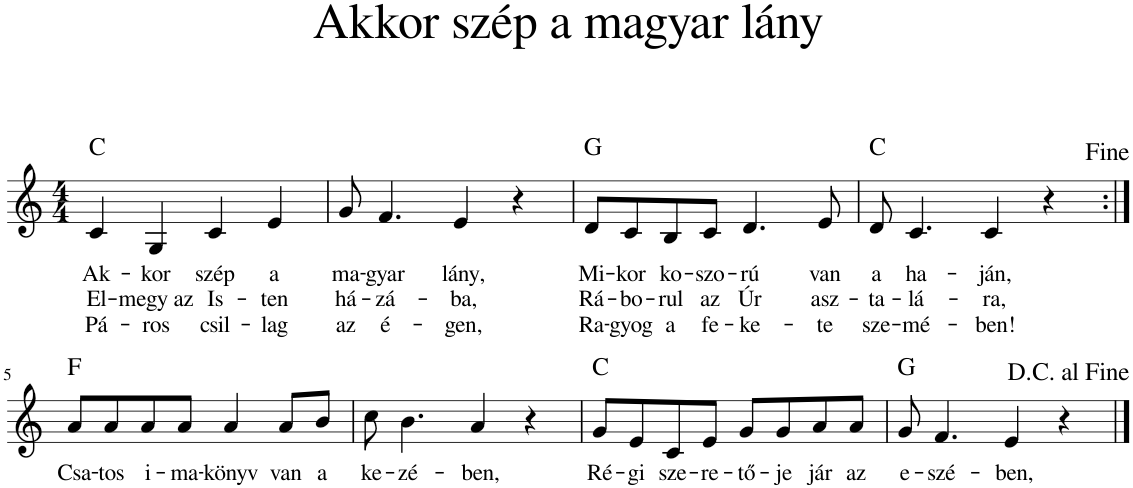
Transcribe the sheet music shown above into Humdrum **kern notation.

**kern	**text	**text	**text	**harte
*part1	*part1	*part1	*part1	*part1
*staff1	*staff1	*staff1	*staff1	*
*I"Piano	*	*	*	*
*I'Pno.	*	*	*	*
*clefG2	*	*	*	*
*k[]	*	*	*	*
*M4/4	*	*	*	*
=1	=1	=1	=1	=1
!	!LO:LY:b	!LO:LY:b	!LO:LY:b	!
4c/	Ak-	El-	Pá-	C:maj
!	!LO:LY:b	!LO:LY:b	!LO:LY:b	!
4G/	-kor	-megy az	-ros	.
!	!LO:LY:b	!LO:LY:b	!LO:LY:b	!
4c/	szép	Is-	csil-	.
!	!LO:LY:b	!LO:LY:b	!LO:LY:b	!
4e/	a	-ten	-lag	.
=2	=2	=2	=2	=2
!	!LO:LY:b	!LO:LY:b	!LO:LY:b	!
8g/	ma-	há-	az	.
!	!LO:LY:b	!LO:LY:b	!LO:LY:b	!
4.f/	-gyar	-zá-	é-	.
!	!LO:LY:b	!LO:LY:b	!LO:LY:b	!
4e/	lány,	-ba,	-gen,	.
4r	.	.	.	.
=3	=3	=3	=3	=3
!	!LO:LY:b	!LO:LY:b	!LO:LY:b	!
8d/L	Mi-	Rá-	Ra-	G:maj
!	!LO:LY:b	!LO:LY:b	!LO:LY:b	!
8c/	-kor	-bo-	-gyog	.
!	!LO:LY:b	!LO:LY:b	!LO:LY:b	!
8B/	ko-	-rul	a	.
!	!LO:LY:b	!LO:LY:b	!LO:LY:b	!
8c/J	-szo-	az	fe-	.
!	!LO:LY:b	!LO:LY:b	!LO:LY:b	!
4.d/	-rú	Úr	-ke-	.
!	!LO:LY:b	!LO:LY:b	!LO:LY:b	!
8e/	van	asz-	-te	.
=4	=4	=4	=4	=4
!	!LO:LY:b	!LO:LY:b	!LO:LY:b	!
8d/	a	-ta-	sze-	C:maj
!	!LO:LY:b	!LO:LY:b	!LO:LY:b	!
4.c/	ha-	-lá-	-mé-	.
!	!LO:LY:b	!LO:LY:b	!LO:LY:b	!
4c/	-ján,	-ra,	-ben!	.
4r	.	.	.	.
!!LO:LB:g=z
=5:|!	=5:|!	=5:|!	=5:|!	=5:|!
!	!LO:LY:b	!	!	!
8a/L	Csa-	.	.	F:maj
!	!LO:LY:b	!	!	!
8a/	-tos	.	.	.
!	!LO:LY:b	!	!	!
8a/	i-	.	.	.
!	!LO:LY:b	!	!	!
8a/J	-ma-	.	.	.
!	!LO:LY:b	!	!	!
4a/	-könyv	.	.	.
!	!LO:LY:b	!	!	!
8a/L	van	.	.	.
!	!LO:LY:b	!	!	!
8b/J	a	.	.	.
=6	=6	=6	=6	=6
!	!LO:LY:b	!	!	!
8cc\	ke-	.	.	.
!	!LO:LY:b	!	!	!
4.b\	-zé-	.	.	.
!	!LO:LY:b	!	!	!
4a/	-ben,	.	.	.
4r	.	.	.	.
=7	=7	=7	=7	=7
!	!LO:LY:b	!	!	!
8g/L	Ré-	.	.	C:maj
!	!LO:LY:b	!	!	!
8e/	-gi	.	.	.
!	!LO:LY:b	!	!	!
8c/	sze-	.	.	.
!	!LO:LY:b	!	!	!
8e/J	-re-	.	.	.
!	!LO:LY:b	!	!	!
8g/L	-tő-	.	.	.
!	!LO:LY:b	!	!	!
8g/	-je	.	.	.
!	!LO:LY:b	!	!	!
8a/	jár	.	.	.
!	!LO:LY:b	!	!	!
8a/J	az	.	.	.
=8	=8	=8	=8	=8
!	!LO:LY:b	!	!	!
8g/	e-	.	.	G:maj
!	!LO:LY:b	!	!	!
4.f/	-szé-	.	.	.
!	!LO:LY:b	!	!	!
4e/	-ben,	.	.	.
4r	.	.	.	.
==	==	==	==	==
*-	*-	*-	*-	*-
